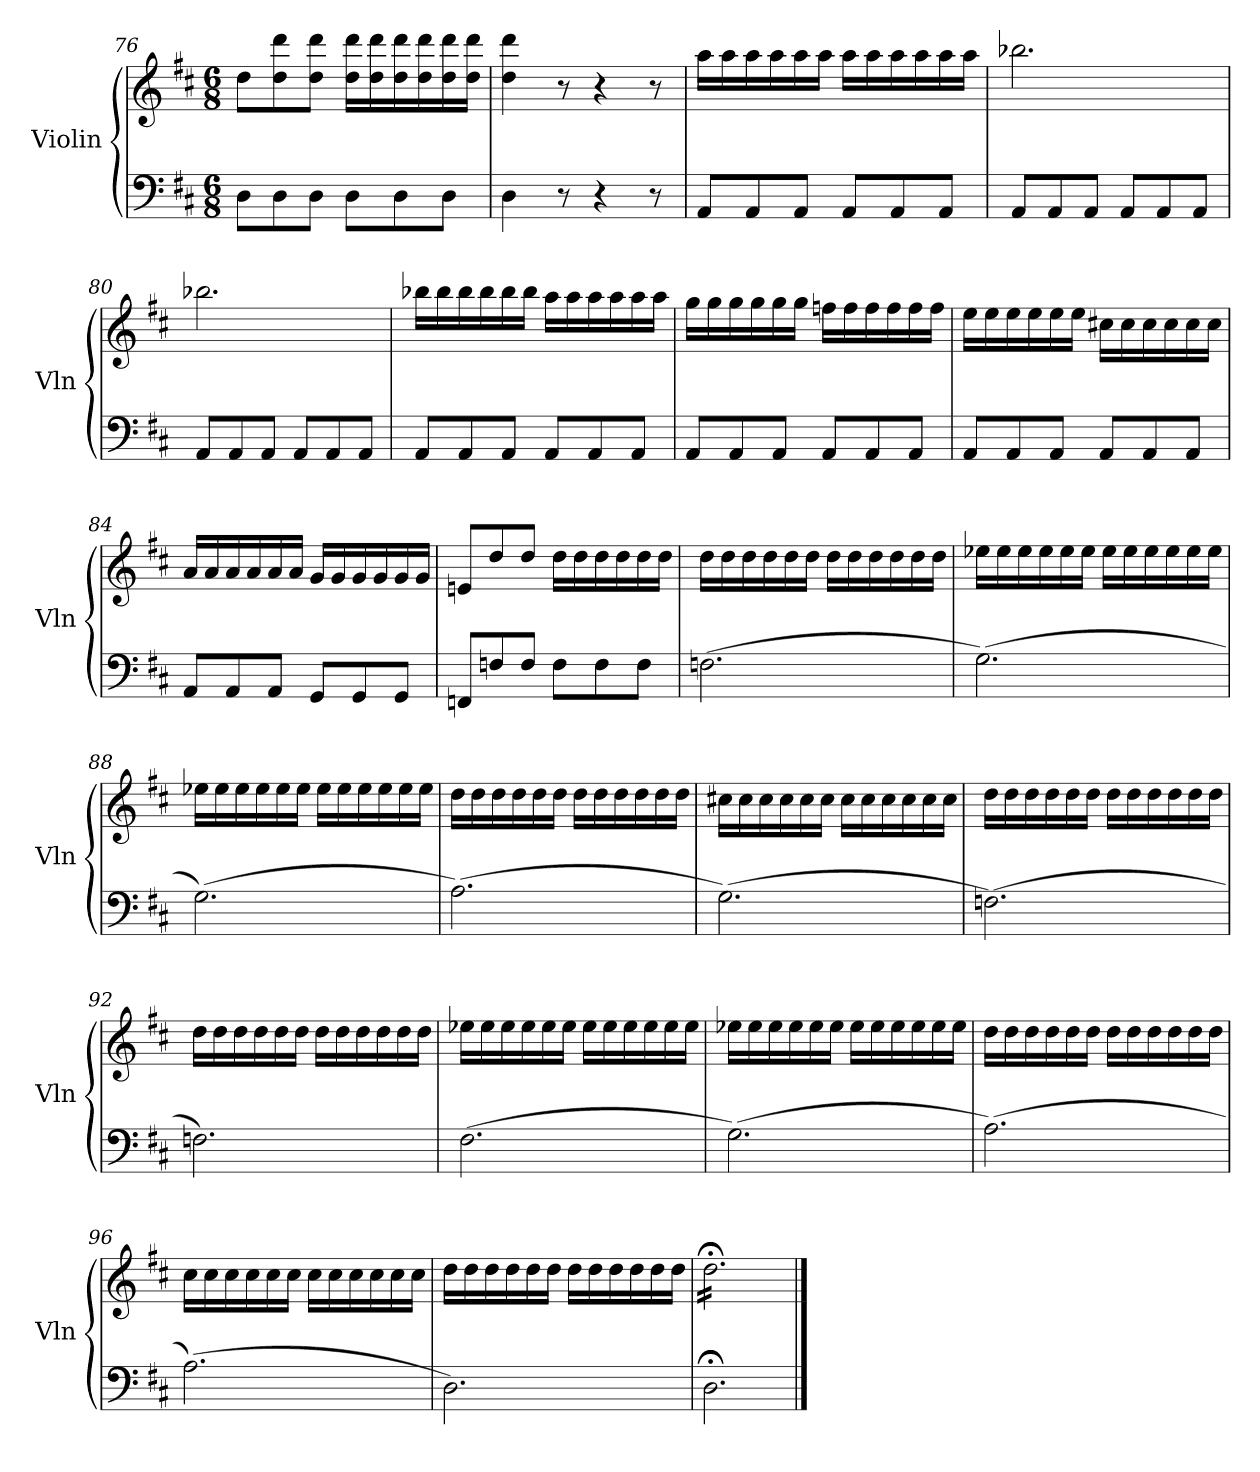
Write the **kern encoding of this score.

**kern	**kern
*part2	*part1
*staff2	*staff1
*I"Violin	*I"Violin
*I'Vln	*I'Vln
!!LO:PB:g=z
*clefF4	*clefG2
*k[f#c#]	*k[f#c#]
*M6/8	*M6/8
=76	=76
8D\L	8dd\L
8D\	8dd\ 8ddd\
8D\J	8dd\ 8ddd\J
8D\L	16dd\ 16ddd\LL
.	16dd\ 16ddd\
8D\	16dd\ 16ddd\
.	16dd\ 16ddd\
8D\J	16dd\ 16ddd\
.	16dd\ 16ddd\JJ
=77	=77
4D\	4dd\ 4ddd\
8r	8r
4r	4r
8r	8r
=78	=78
8AA/L	16aa\LL
.	16aa\
8AA/	16aa\
.	16aa\
8AA/J	16aa\
.	16aa\JJ
8AA/L	16aa\LL
.	16aa\
8AA/	16aa\
.	16aa\
8AA/J	16aa\
.	16aa\JJ
=79	=79
8AA/L	2.bb-X\
8AA/	.
8AA/J	.
8AA/L	.
8AA/	.
8AA/J	.
!!LO:LB:g=z
=80	=80
8AA/L	2.bb-X\
8AA/	.
8AA/J	.
8AA/L	.
8AA/	.
8AA/J	.
=81	=81
8AA/L	16bb-X\LL
.	16bb-\
8AA/	16bb-\
.	16bb-\
8AA/J	16bb-\
.	16bb-\JJ
8AA/L	16aa\LL
.	16aa\
8AA/	16aa\
.	16aa\
8AA/J	16aa\
.	16aa\JJ
=82	=82
8AA/L	16gg\LL
.	16gg\
8AA/	16gg\
.	16gg\
8AA/J	16gg\
.	16gg\JJ
8AA/L	16ffn\LL
.	16ff\
8AA/	16ff\
.	16ff\
8AA/J	16ff\
.	16ff\JJ
!!LO:LB:g=z
=83	=83
8AA/L	16ee\LL
.	16ee\
8AA/	16ee\
.	16ee\
8AA/J	16ee\
.	16ee\JJ
8AA/L	16cc#X\LL
.	16cc#\
8AA/	16cc#\
.	16cc#\
8AA/J	16cc#\
.	16cc#\JJ
=84	=84
8AA/L	16a/LL
.	16a/
8AA/	16a/
.	16a/
8AA/J	16a/
.	16a/JJ
8GG/L	16g/LL
.	16g/
8GG/	16g/
.	16g/
8GG/J	16g/
.	16g/JJ
=85	=85
8FFn/L	8en/L
8Fn/	8dd/
8F/J	8dd/J
8F\L	16dd\LL
.	16dd\
8F\	16dd\
.	16dd\
8F\J	16dd\
.	16dd\JJ
!!LO:LB:g=z
=86	=86
(>2.Fn\	16dd\LL
.	16dd\
.	16dd\
.	16dd\
.	16dd\
.	16dd\JJ
.	16dd\LL
.	16dd\
.	16dd\
.	16dd\
.	16dd\
.	16dd\JJ
=87	=87
(>2.G\)	16ee-X\LL
.	16ee-\
.	16ee-\
.	16ee-\
.	16ee-\
.	16ee-\JJ
.	16ee-\LL
.	16ee-\
.	16ee-\
.	16ee-\
.	16ee-\
.	16ee-\JJ
=88	=88
(>2.G\)	16ee-X\LL
.	16ee-\
.	16ee-\
.	16ee-\
.	16ee-\
.	16ee-\JJ
.	16ee-\LL
.	16ee-\
.	16ee-\
.	16ee-\
.	16ee-\
.	16ee-\JJ
!!LO:LB:g=z
=89	=89
(>2.A\)	16dd\LL
.	16dd\
.	16dd\
.	16dd\
.	16dd\
.	16dd\JJ
.	16dd\LL
.	16dd\
.	16dd\
.	16dd\
.	16dd\
.	16dd\JJ
=90	=90
(>2.G\)	16cc#X\LL
.	16cc#\
.	16cc#\
.	16cc#\
.	16cc#\
.	16cc#\JJ
.	16cc#\LL
.	16cc#\
.	16cc#\
.	16cc#\
.	16cc#\
.	16cc#\JJ
=91	=91
(>2.Fn\)	16dd\LL
.	16dd\
.	16dd\
.	16dd\
.	16dd\
.	16dd\JJ
.	16dd\LL
.	16dd\
.	16dd\
.	16dd\
.	16dd\
.	16dd\JJ
!!LO:LB:g=z
=92	=92
2.Fn\)	16dd\LL
.	16dd\
.	16dd\
.	16dd\
.	16dd\
.	16dd\JJ
.	16dd\LL
.	16dd\
.	16dd\
.	16dd\
.	16dd\
.	16dd\JJ
=93	=93
(>2.F#\	16ee-X\LL
.	16ee-\
.	16ee-\
.	16ee-\
.	16ee-\
.	16ee-\JJ
.	16ee-\LL
.	16ee-\
.	16ee-\
.	16ee-\
.	16ee-\
.	16ee-\JJ
=94	=94
(>2.G\)	16ee-X\LL
.	16ee-\
.	16ee-\
.	16ee-\
.	16ee-\
.	16ee-\JJ
.	16ee-\LL
.	16ee-\
.	16ee-\
.	16ee-\
.	16ee-\
.	16ee-\JJ
!!LO:PB:g=z
=95	=95
(>2.A\)	16dd\LL
.	16dd\
.	16dd\
.	16dd\
.	16dd\
.	16dd\JJ
.	16dd\LL
.	16dd\
.	16dd\
.	16dd\
.	16dd\
.	16dd\JJ
=96	=96
(>2.A\)	16cc#\LL
.	16cc#\
.	16cc#\
.	16cc#\
.	16cc#\
.	16cc#\JJ
.	16cc#\LL
.	16cc#\
.	16cc#\
.	16cc#\
.	16cc#\
.	16cc#\JJ
=97	=97
2.D\)	16dd\LL
.	16dd\
.	16dd\
.	16dd\
.	16dd\
.	16dd\JJ
.	16dd\LL
.	16dd\
.	16dd\
.	16dd\
.	16dd\
.	16dd\JJ
=98	=98
*	*tremolo
2.D;<\	16dd;<\LL
.	16dd;<\
.	16dd;<\
.	16dd;<\
.	16dd;<\
.	16dd;<\
.	16dd;<\
.	16dd;<\
.	16dd;<\
.	16dd;<\
.	16dd;<\
.	16dd;<\JJ
*	*Xtremolo
==	==
*-	*-
